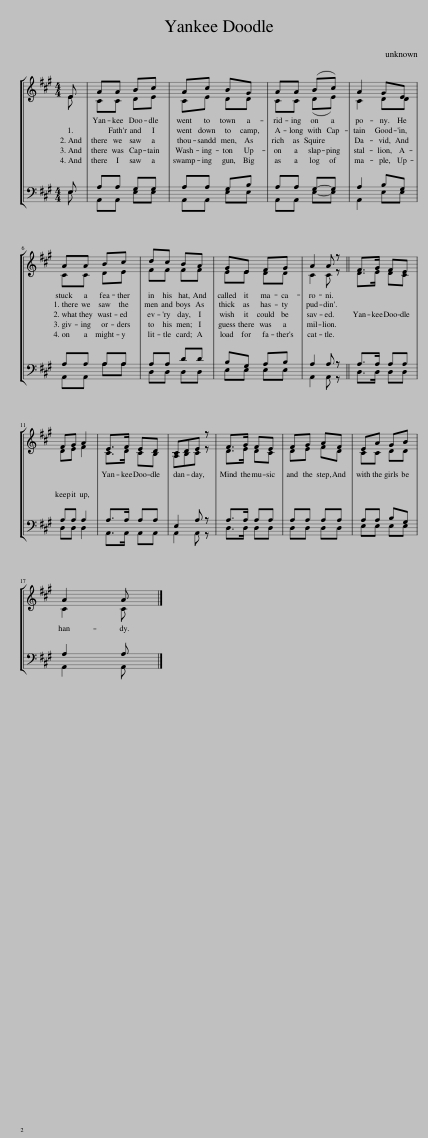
X:1
%%score [ ( 1 2 ) ( 3 4 ) ]
L:1/8
M:4/4
I:linebreak $
K:A
V:1 treble
V:2 treble
V:3 bass
V:4 bass
V:1
 E | AA Bc | Ac BG | AA (Bc) | A2 GE |$ %5
 AA Bc | dc BA | GE FG | A2 A z || F>G FE |$ %10
 FG A2 | E>F ED | CDE z | F>G FE | FG AF | %15
 EA GB |$ A2 A |] %17
V:2
 E | CC DE | CE DD | CC (DE) | C2 DD |$ %5
 CC DE | FF FF | EE DD | C2 C z || D>E DC |$ %10
 DE F2 | C>D CB, | A,B,C z | D>E DC | DE FD | %15
 CC DD |$ C2 C |] %17
V:3
 E, | A,A, G,G, | A,A, G,B, | A,A, G,-G, | A,2 B,G, |$ %5
 A,A, A,A, | A,A, DD | B,G, A,B, | A,2 A, z || A,>A, A,A, |$ %10
 A,A, A,2 | A,>A, A,A, | E,2 A, z | A,>A, A,A, | A,A, A,A, | %15
 A,A, B,G, |$ A,2 A, |] %17
V:4
 E, | A,,A,, E,E, | A,,A,, E,E, | A,,A,, E,-E, | A,,2 E,E, |$ %5
 A,,A,, A,A, | D,D, D,D, | E,E, E,E, | A,,2 A,, z || D,>D, D,D, |$ %10
 D,D, D,2 | A,,>A,, A,,A,, | A,,2 A,, z | D,>D, D,D, | D,D, D,D, | %15
 E,E, E,E, |$ A,,2 A,, |] %17
